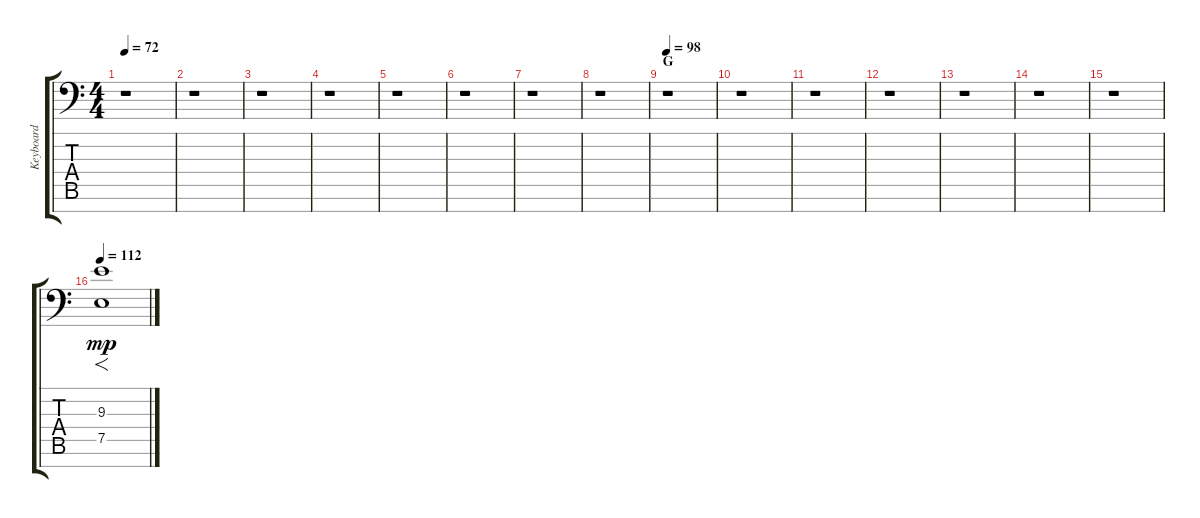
\track ("Keyboard" "Keyboard") {instrument acousticgrandpiano}
\staff {score tabs}
\tuning (E4 B3 G3 D3 A2 E2 A1) {hide}
\ts (4 4)
\tempo 72
\clef f4
\ks c
r.1{dy f} |
r.1 |
r.1 |
r.1 |
r.1 |
r.1 |
r.1 |
r.1 |
\section ("" "G")
\tempo 98
r.1 |
r.1 |
r.1 |
r.1 |
r.1 |
r.1 |
r.1 |
\tempo 112
(9.3 7.5).1{f dy mp instrument choiraahs}
